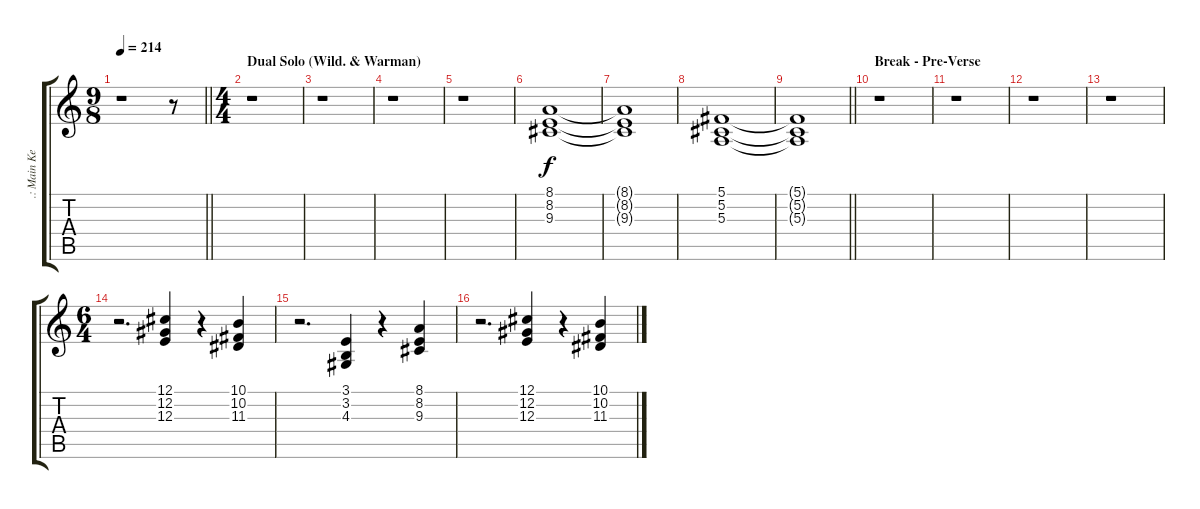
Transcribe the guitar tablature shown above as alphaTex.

\track (".: Main Keyboard 2 :." ".: Main Ke") {instrument churchorgan}
\staff {score tabs}
\tuning (Db4 Ab3 E3 B2 Gb2 Db2) {hide}
\ts (9 8)
\tempo 214
\clef g2
\barLineRight lightlight
\ks c
r.1{dy f} r.8 |
\ts (4 4)
\section ("" "Dual Solo (Wild. & Warman)")
r.1 |
r.1 |
r.1 |
r.1 |
(8.1 8.2 9.3).1 |
(8.1{t} 8.2{t} 9.3{t}).1 |
(5.1 5.2 5.3).1 |
\barLineRight lightlight
(5.1{t} 5.2{t} 5.3{t}).1 |
\section ("" "Break - Pre-Verse")
r.1 |
r.1 |
r.1 |
r.1 |
\ts (6 4)
r.2{d} (12.1 12.2 12.3).4 r.4 (10.1 10.2 11.3).4 |
r.2{d} (3.1 3.2 4.3).4 r.4 (8.1 8.2 9.3).4 |
r.2{d} (12.1 12.2 12.3).4 r.4 (10.1 10.2 11.3).4
